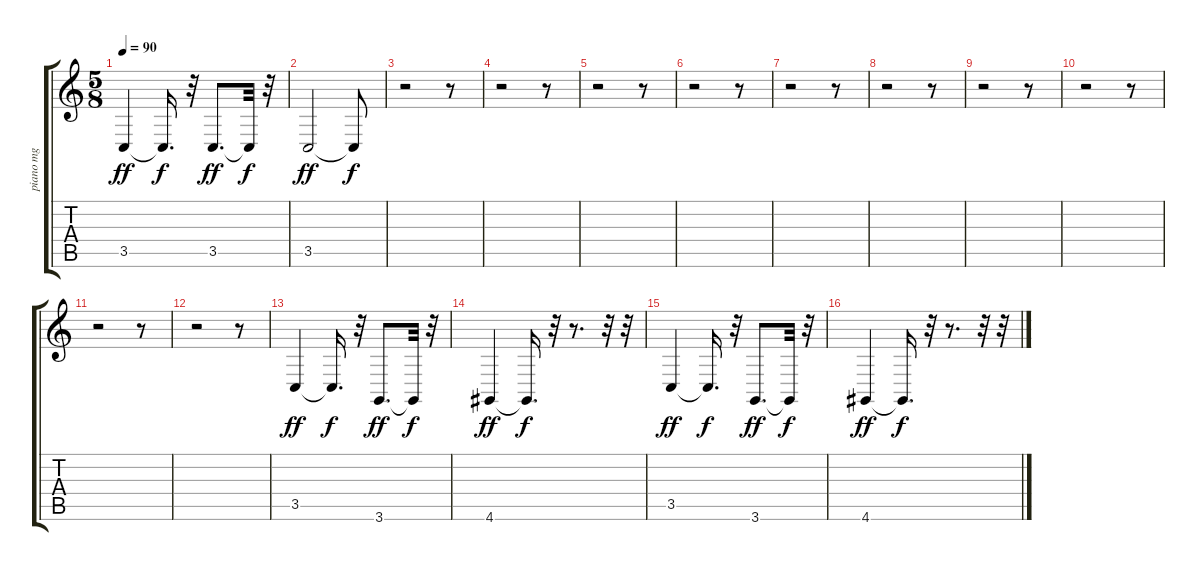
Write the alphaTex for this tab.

\track ("piano mg" "piano mg") {instrument acousticgrandpiano}
\staff {score tabs}
\tuning (E4 B3 G3 D3 A2 E2) {hide}
\ts (5 8)
\tempo 90
\clef g2
\ks c
3.5.4{dy ff} 3.5{t}.16{d dy f} r.32 3.5.8{d dy ff} 3.5{t}.32{dy f} r.32 |
3.5.2{dy ff} 3.5{t}.8{dy f} |
r.2 r.8 |
r.2 r.8 |
r.2 r.8 |
r.2 r.8 |
r.2 r.8 |
r.2 r.8 |
r.2 r.8 |
r.2 r.8 |
r.2 r.8 |
r.2 r.8 |
3.5.4{dy ff} 3.5{t}.16{d dy f} r.32 3.6.8{d dy ff} 3.6{t}.32{dy f} r.32 |
4.6.4{dy ff} 4.6{t}.16{d dy f} r.32 r.8{d} r.32 r.32 |
3.5.4{dy ff} 3.5{t}.16{d dy f} r.32 3.6.8{d dy ff} 3.6{t}.32{dy f} r.32 |
4.6.4{dy ff} 4.6{t}.16{d dy f} r.32 r.8{d} r.32 r.32
